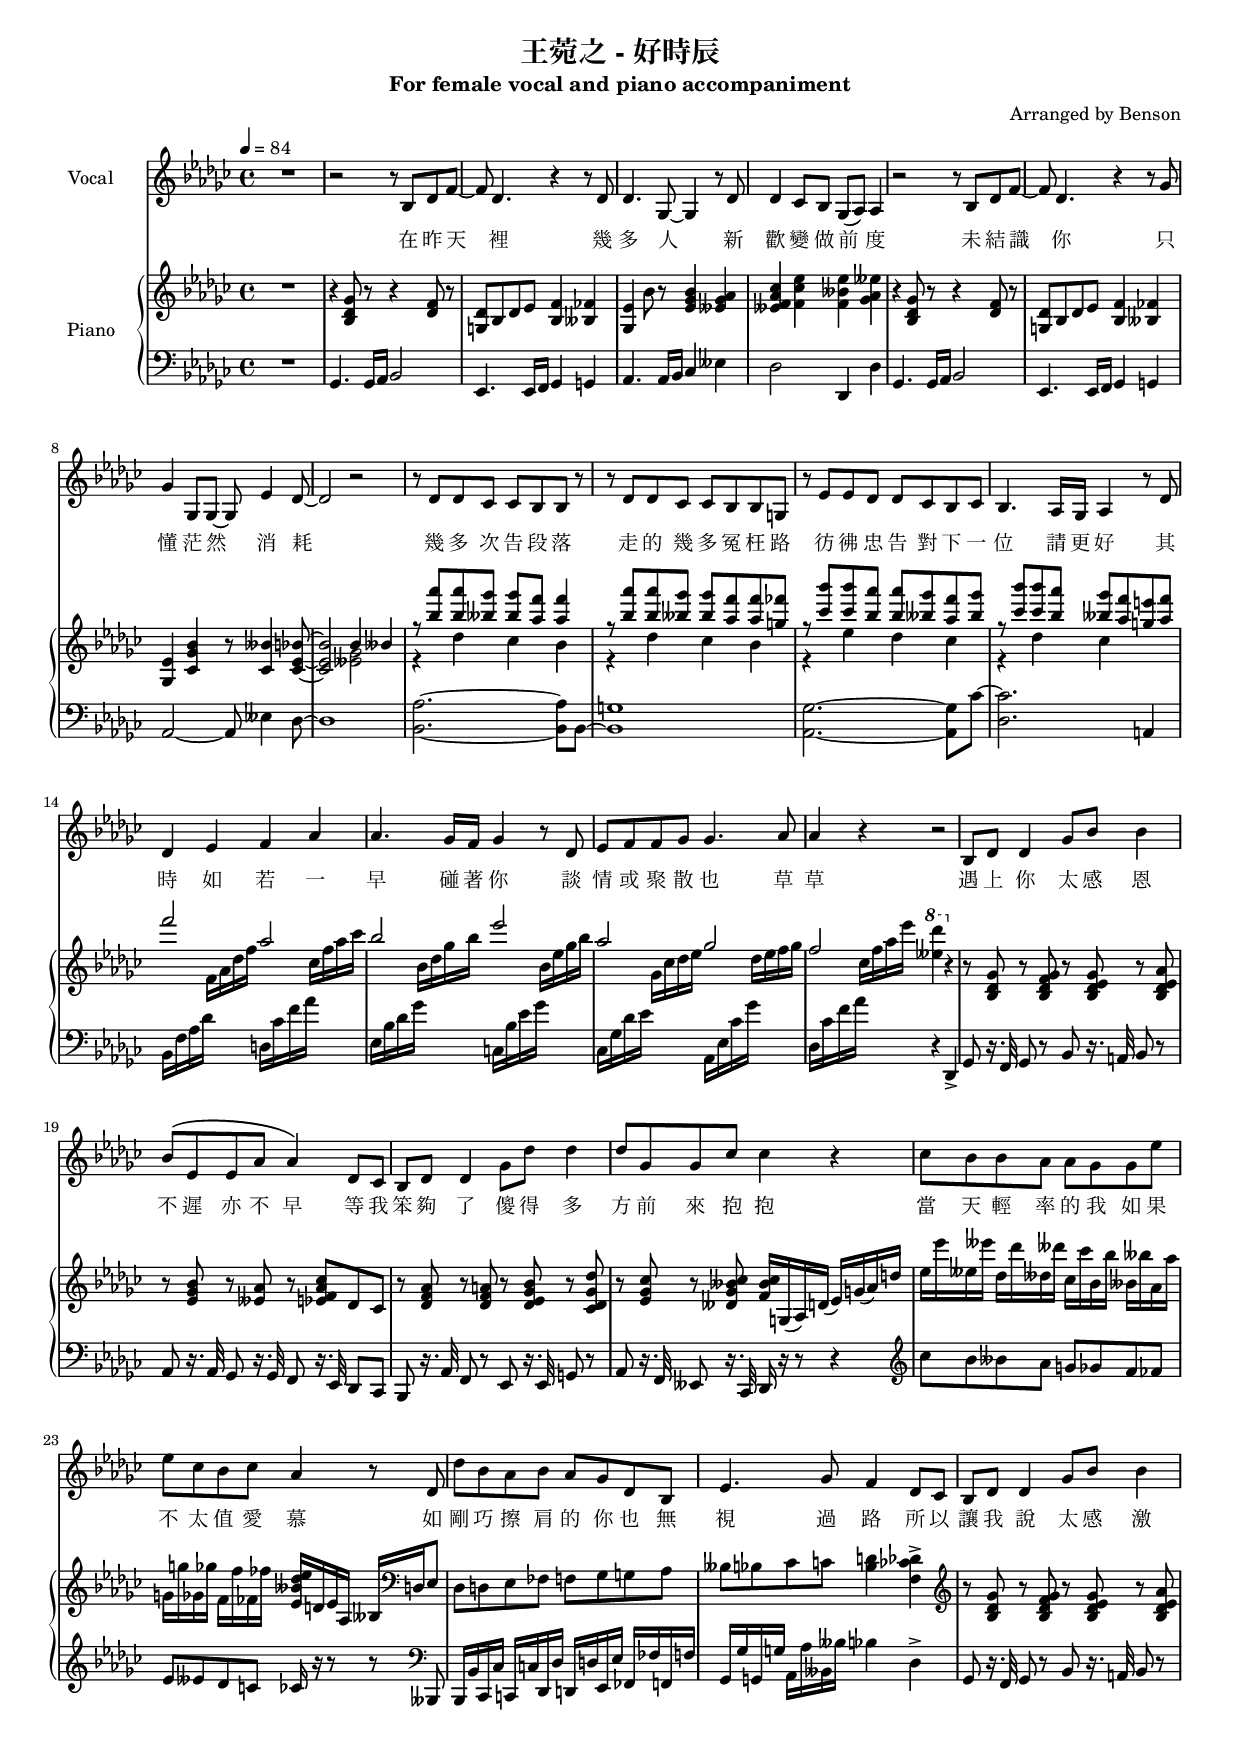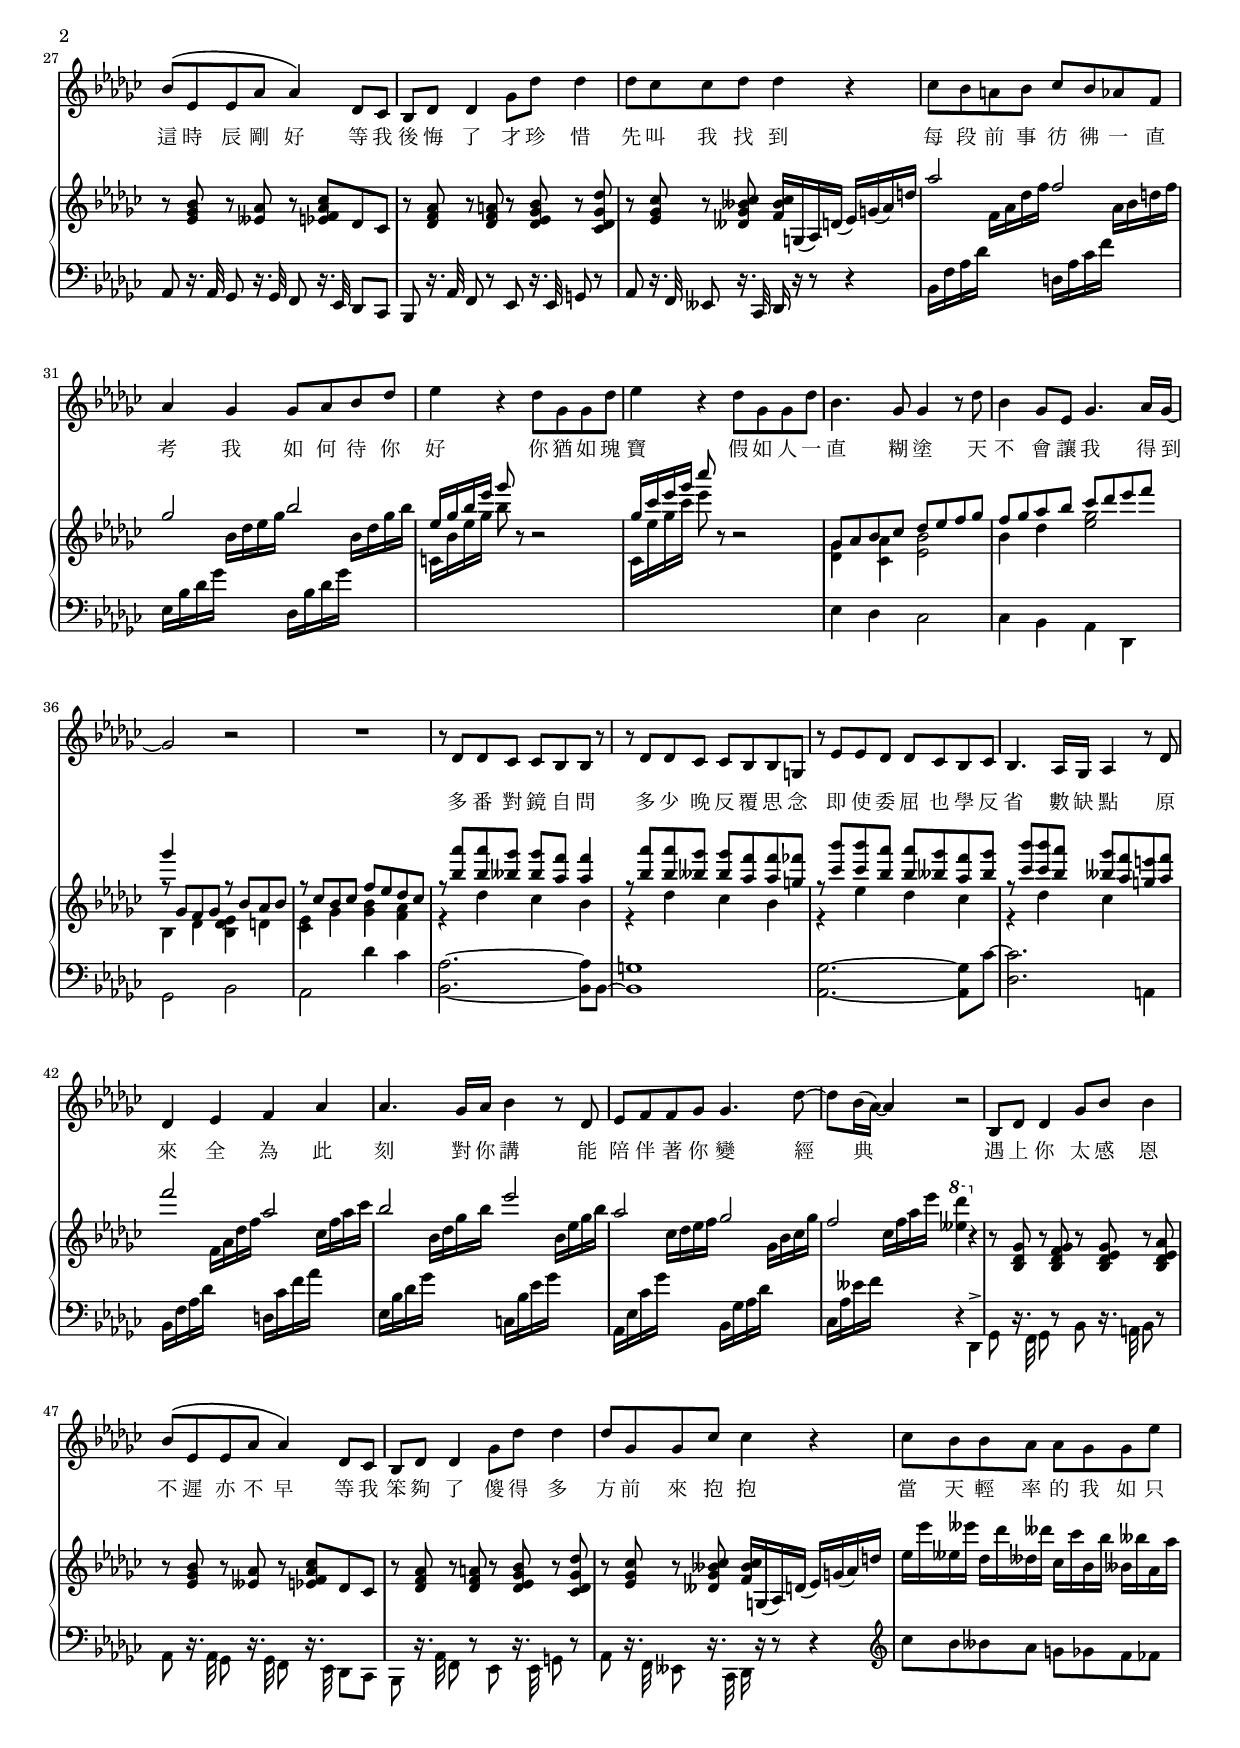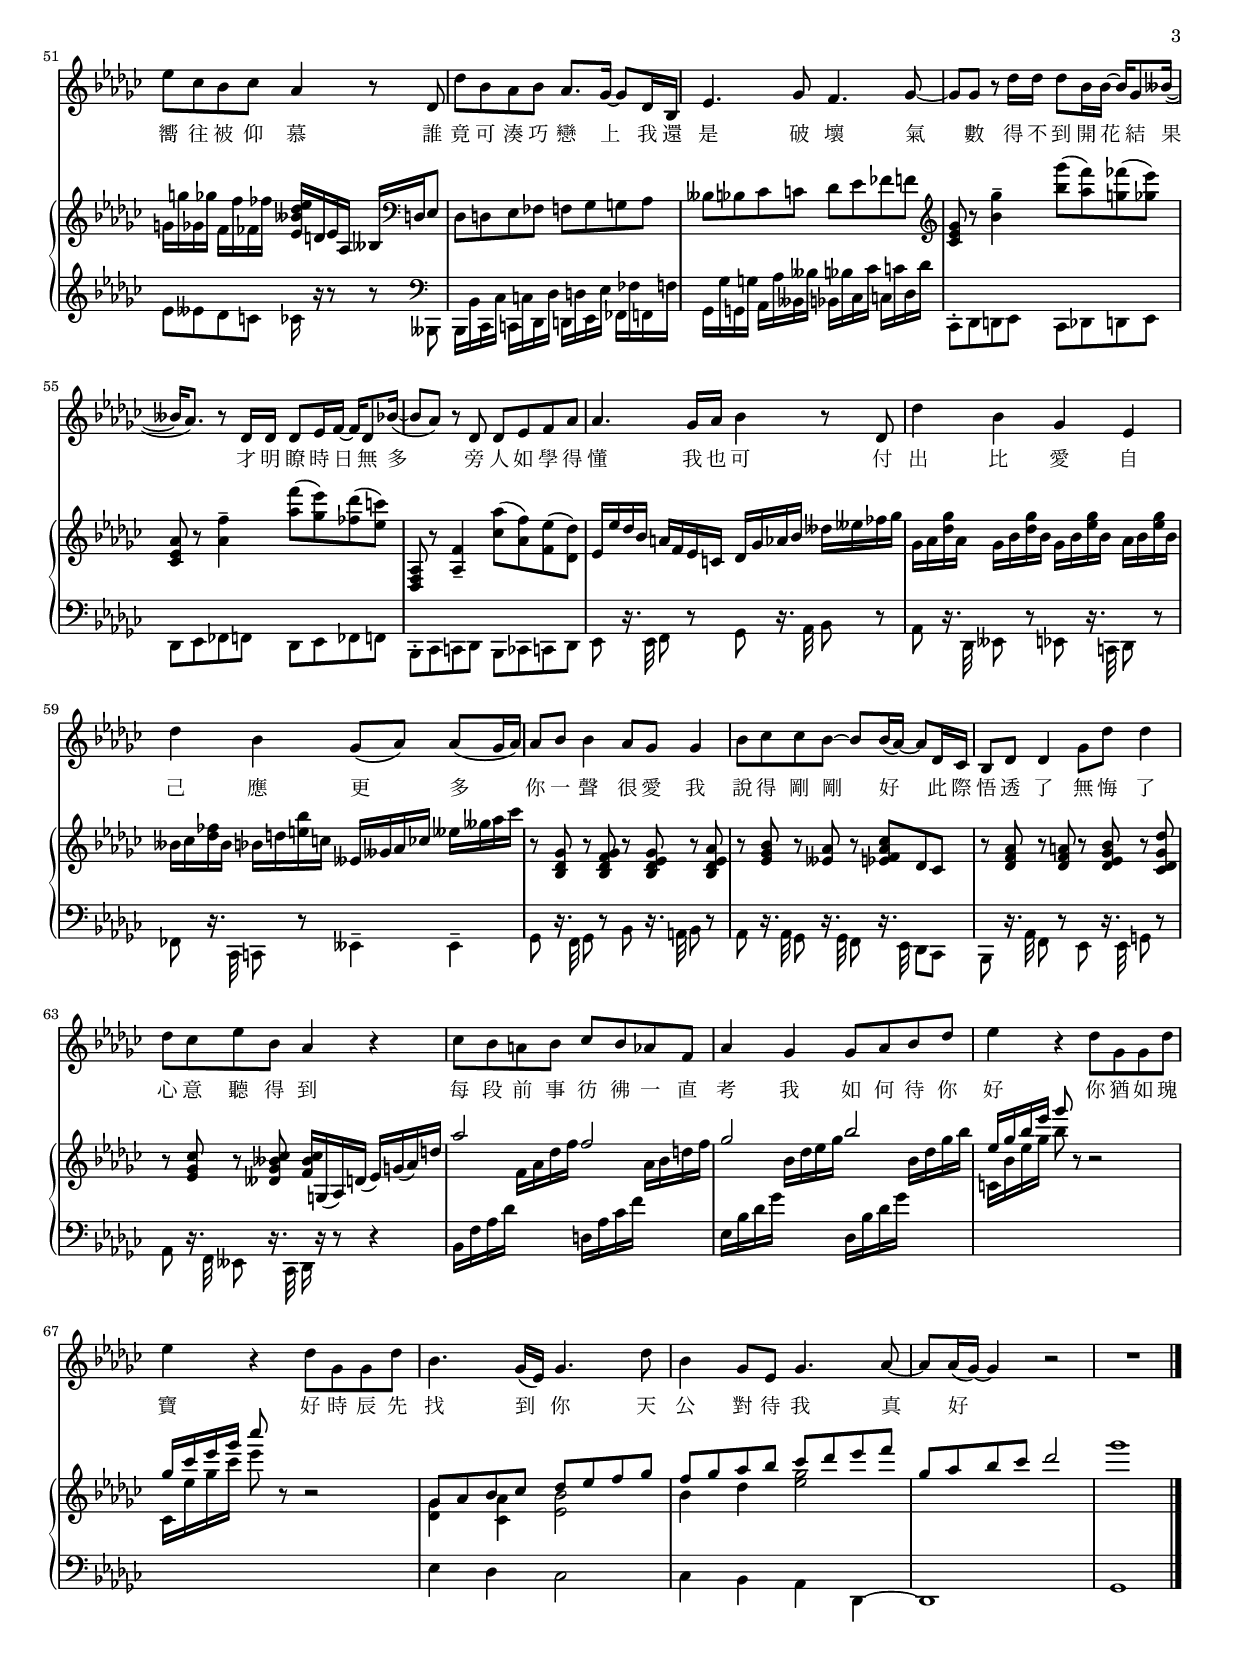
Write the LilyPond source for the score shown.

% ad lib
\version "2.18.2"
\include "articulate.ly"
#(set-global-staff-size 16)
% \tripletFeel 8 {

%%%%%%%%%%%%%%%%%%%%%%%%%%%%%%%%%%%%%%%%%%%%%%%%%%%%%%%%%%%%%%%%%%%%%%%%%%%%%%%%%%%%%%%%%%
%%  http://lsr.di.unimi.it/LSR/Item?id=445

%LSR by Jay Anderson.
%modyfied by Simon Albrecht on March 2014.
%=> http://lilypond.1069038.n5.nabble.com/LSR-445-error-td160662.html

#(define (octave-up m t)
 (let* ((octave (1- t))
      (new-note (ly:music-deep-copy m))
      (new-pitch (ly:make-pitch
        octave
        (ly:pitch-notename (ly:music-property m 'pitch))
        (ly:pitch-alteration (ly:music-property m 'pitch)))))
  (set! (ly:music-property new-note 'pitch) new-pitch)
  new-note))

#(define (octavize-chord elements t)
 (cond ((null? elements) elements)
     ((eq? (ly:music-property (car elements) 'name) 'NoteEvent)
       (cons (car elements)
             (cons (octave-up (car elements) t)
                   (octavize-chord (cdr elements) t))))
     (else (cons (car elements) (octavize-chord (cdr elements ) t)))))

#(define (octavize music t)
 (if (eq? (ly:music-property music 'name) 'EventChord)
       (ly:music-set-property! music 'elements (octavize-chord
(ly:music-property music 'elements) t)))
 music)

makeOctaves = #(define-music-function (parser location arg mus) (integer? ly:music?)
 (music-map (lambda (x) (octavize x arg)) (event-chord-wrap! mus)))
%%%%%%%%%%%%%%%%%%%%%%%%%%%%%%%%%%%%%%%%%%%%%%%%%%%%%%%%%%%%%%%%%%%%%%%%%%%%%%%%%%%%%%%%%%

cr = \change Staff = "right"
cl = \change Staff = "left"
rhMark = \markup { 
  \path #0.1 #'((moveto -1 0)(rlineto 0 -1.5)(rlineto 0.5 0))
}

\header {
  title = "王菀之 - 好時辰"
  subtitle = "For female vocal and piano accompaniment"
  arranger = "Arranged by Benson"
}

melody-intro = \relative c {
  R1
}

melody-verse-one = \relative c' {
  r2 r8 b d fis~ fis d4. r4 r8
  d d4. g,8~ g4 r8
  d'8 d4 c8 b g( a) a4
  r2 r8 b d fis~ fis d4. r4 r8
  g g4 g,8 g~ g e'4 d8~ d2 r2

  r8 d8 d c c b b r
  r8 d8 d c c b b gis
  r8 e' e d d c b c b4. a16 g a4 r8
  d8 d4 e fis a a4. g16 fis g4 r8
  d8 e fis fis g g4. a8 a4 r r2
}

melody-verse-two = \relative c' {
  r8 d8 d c c b b r
  r8 d8 d c c b b gis
  r8 e' e d d c b c b4. a16 g a4 r8
  d8 d4 e fis a a4. g16 a b4 r8
  d,8 e fis fis g g4. d'8~ d b16( a16~) a4 r2
}

melody-chorus-one = \relative c' {
  b8 d d4 g8 b b4
  b8\( e, e a a4\)
  d,8 c b d d4 g8 d' d4
  d8 g, g c c4 r
  c8 b b a a g g e' e c b c a4 r8
  d,8 d' b a b a g d b e4. g8 fis4

  d8 c b8 d d4 g8 b b4
  b8\( e, e a a4\)
  d,8 c b d d4 g8 d' d4
  d8 c c d d4 r
  c8 b ais b c b a fis
  a4 g g8 a b d e4 r4
  d8 g, g d' e4 r
  d8 g, g d' b4. g8 g4 r8
  d' b4 g8 e g4. a16 g~ g2 r2
}

melody-bridge-one = \relative c' {
}

melody-chorus-two = \relative c' {
  b8 d d4 g8 b b4
  b8\( e, e a a4\)
  d,8 c b d d4 g8 d' d4
  d8 g, g c c4 r
  c8 b b a a g g e' e c b c a4 r8
  d,8 d' b a b a8. g16~ g8 d16 b e4. g8 fis4. g8~
  g8 g r
}

melody-chorus-last = \relative c'' {
  a8 b b4 a8 g g4
  b8 c c b~ b b16( a)~ a8
  d,16 c b8 d d4 g8 d' d4
  d8 c e b a4 r
  c8 b ais b c b a fis a4 g g8 a b d e4 r
  d8 g, g d' e4 r
  d8 g, g d' b4. g16( e) g4.
  d'8 b4 g8 e g4. a8~ a8 a16( g)~ g4 r2
}

melody-episode = \relative c'' {
  d16 d d8 b16 b~ b g8 bes16~( bes a8.) r8
  d,16 d d8 e16 fis~ fis d8 b'16~( b8 a8) r8
  d,8 d e fis a a4. g16 a b4 r8
  d,8 d'4 b g e d' b g8( a) a8( g16 a)
}

melody-outro = \relative c {
  R1
}

melody = \relative c' {
  \phrasingSlurUp
	\key ges \major
	\time 4/4
  \tempo 4 = 84
  \transpose g ges {
    \melody-intro
    \melody-verse-one
    \melody-chorus-one
    R1
    \melody-verse-two
    \melody-chorus-two
    \melody-episode
    \melody-chorus-last
    \melody-outro
  }
  \bar "|."
}

upper-intro = \relative c''' {
  R1
}

lower-intro = \relative c' {
  R1
}

upper-verse-one = \relative c' {
  r4 <b d g>8 r r4 <d fis>8 r
  <gis, d'>8 b d e <fis b,>4 <f bes,>
  <e g,>4 b'8 r <e, g b>4 <ees g a>
  <ees fis a c>4 <fis c' e> <fis bes e> <g a ees'>
  r4 <b, d g>8 r r4 <d fis>8 r
  <gis, d'>8 b d e <fis b,>4 <f bes,>
  <e g,>4 <c g' b>4 r8 <c bes'>4 <c e b'>8~ q2 << { b'4 bes } \\ { <ees, g>2 } >>
}
lower-verse-one = \relative c {
  g4. g16 a b2
  e,4. e16 fis g4 gis
  a4. a16 b c4 ees
  d2 d,4 d'
  g,4. g16 a b2
  e,4. e16 fis g4 gis
  a2~ a8 ees'4 d8~ d1
}
upper-bridge-one = \relative c''' {
  << {
    r8 <b a'> q <bes g'> q <a fis'> q4
    r8 <b a'> q <bes g'> q <a fis'> q <gis f'>
    r8 <c b'> q <b a'> q <bes g'> <a fis'> <bes g'>
    r8 <c b'> q <b a'> <bes g'> <a fis'> <gis eis'> <a fis'>
  } \\ {
    r4 d, c b
    r4 d c b
    r4 e d c
    r4 d c
  } >>
  \stemUp fis'2 a, b e a, g fis2 \stemNeutral \ottava #1 <ees' d'>4 \ottava #0 r

}
lower-bridge-one = \relative c {
  <b a'>2.~ q8 b~
  <b gis'>1
  <a g'>2.~ q8 c'8~ <d, c'>2. ais4
  b16 fis' a d \cr fis a d fis \cl
  dis,,16 c' fis a \cr c fis a c \cl
  e,,,16 b' d g \cr b d g b \cl
  cis,,,16 b' e g \cr b e g b \cl
  c,,, g' d' e \cr g c d e \cl
  a,,, e' c' g' \cr d' e fis g \cl
  d,, c' fis a \cr c fis a e' \cl
  r4 d,,,,4->
}


upper-verse-two = \relative c''' {
  << {
    r8 <b a'> q <bes g'> q <a fis'> q4
    r8 <b a'> q <bes g'> q <a fis'> q <gis f'>
    r8 <c b'> q <b a'> q <bes g'> <a fis'> <bes g'>
    r8 <c b'> q <b a'> <bes g'> <a fis'> <gis eis'> <a fis'>
  } \\ {
    r4 d, c b
    r4 d c b
    r4 e d c
    r4 d c
  } >>
  \stemUp fis'2 a, b e a, g fis2 \stemNeutral \ottava #1 <ees' d'>4 \ottava #0 r
}

lower-verse-two = \relative c {
  <b a'>2.~ q8 b~
  <b gis'>1
  <a g'>2.~ q8 c'8~ <d, c'>2. ais4
  b16 fis' a d \cr fis a d fis \cl
  dis,,16 c' fis a \cr c fis a c \cl
  e,,,16 b' d g \cr b d g b \cl
  cis,,,16 b' e g \cr b e g b \cl
  a,,, e' c' g' \cr c d e fis \cl
  b,,, g' a d \cr g b c g' \cl
  c,,, a' ees' fis \cr c' fis a e' \cl
  r4 d,,,,4->
}

upper-chorus-one = \relative c' {
  r8 <b d g> r <b d fis g>
  r8 <b d e g> r <b d e a>
  r8 <e g b> r <ees a>
  r8 <e fis a c> d c
  r8 <d fis a> r <d fis ais>
  r8 <d e g b> r <c d g d'>
  r8 <e g c> r <des g bes c>
  <fis bes c>16 gis,( a) dis( e) gis( a) dis
  e16 e' ees, ees' d, d' des, des' c, c' b, b' bes, bes' a, a' gis, gis' g, g' fis, fis' f, f'
  <e, bes' d e> dis e a, bes \clef bass dis, e8
  d8 dis e f fis g gis a bes b c cis
  <b dis>4 <fis c' d>->

  \clef treble
  r8 <b d g> r <b d fis g>
  r8 <b d e g> r <b d e a>
  r8 <e g b> r <ees a>
  r8 <e fis a c> d c
  r8 <d fis a> r <d fis ais>
  r8 <d e g b> r <c d g d'>
  r8 <e g c> r <des g bes c>
  <fis bes c>16 gis,( a) dis( e) gis( a) dis

  \stemUp
  a'2 fis g b
  e,16 g b e g8 s s2
  g,16 c e g c8 s s2
  << {
    g,,8 a b c d e fis g
    fis g a b c d e fis
    g4
  } \\ {
    <d,, g>4 <c a'> <e b'>2
    b'4 d4 <e g>2

    b,4 d <b d e> dis
    <c e>4 g' <g b> <fis a>
  } \\ {
    s1 s1
    f'8\rest g, fis g r8 b a b
    r8 c b c fis e d c
  } >>
}

lower-chorus-one = \relative c {
  g8 r16. fis32 g8 r
  b8 r16. ais32 b8 r
  a8 r16. a32 g8 r16. g32
  fis8 r16. e32 d8 c
  b8 r16. a'32 fis8 r
  e8 r16. e32 gis8 r
  a8 r16. fis32 ees8 r16. c32
  d16 r16 r8 r4
  \clef treble
  c'''8 b bes a gis g fis f e ees d cis
  c16 r16 r8 r8
  \clef bass bes,,
  b16 b' c, c' cis, cis' d, d' dis, dis' e, e' f, f' fis, fis' g, g' gis, gis' a, a' bes, bes'
  b4 d,->

  g,8 r16. fis32 g8 r
  b8 r16. ais32 b8 r
  a8 r16. a32 g8 r16. g32
  fis8 r16. e32 d8 c
  b8 r16. a'32 fis8 r
  e8 r16. e32 gis8 r
  a8 r16. fis32 ees8 r16. c32
  d16 r16 r8 r4

  b'16 fis' a d \cr fis a d fis \cl
  dis,, a' c fis \cr a b dis fis \cl
  e,, b' d g \cr b d e g \cl
  d,, b' d g \cr b d g b
  \stemDown
  cis,,16 b' e g b8 r r2
  c,,16 e' g c e8 r r2
  \cl
  e,,,4 d c2
  c4 b a d,
  g2 b a d'4 c
}

upper-chorus-two = \relative c' {
  r8 <b d g> r <b d fis g>
  r8 <b d e g> r <b d e a>
  r8 <e g b> r <ees a>
  r8 <e fis a c> d c
  r8 <d fis a> r <d fis ais>
  r8 <d e g b> r <c d g d'>
  r8 <e g c> r <des g bes c>
  <fis bes c>16 gis,( a) dis( e) gis( a) dis
  e16 e' ees, ees' d, d' des, des' c, c' b, b' bes, bes' a, a' gis, gis' g, g' fis, fis' f, f'
  <e, bes' d e> dis e a, bes \clef bass dis, e8
  d8 dis e f fis g gis a bes b c cis d e f fis
}

lower-chorus-two = \relative c {
  g8 r16. fis32 g8 r
  b8 r16. ais32 b8 r
  a8 r16. a32 g8 r16. g32
  fis8 r16. e32 d8 c
  b8 r16. a'32 fis8 r
  e8 r16. e32 gis8 r
  a8 r16. fis32 ees8 r16. c32
  d16 r16 r8 r4
  \clef treble
  c'''8 b bes a gis g fis f e ees d cis
  c16 r16 r8 r8
  \clef bass bes,,
  b16 b' c, c' cis, cis' d, d' dis, dis' e, e' f, f' fis, fis' g, g' gis, gis' a, a' bes, bes'
  b, b' c, c' cis, cis' d, d'
}

upper-episode = \relative c' {
  \clef treble
  <c e g>8 r <b' g'>4-- <b' g'>8( <a fis'>) <gis f'>( <g e'>)
  <c,, e a>8 r <a' fis'>4-- <a' fis'>8( <g e'>) <f d'>( <e cis'>)
  <d,, fis a>8 r <a' fis'>4-- <c' a'>8( <a fis'>) <fis e'>( <d d'>)
  e16 e' d b ais fis e cis
  d g a b des ees f g
  g, a <d g> a g b <d g> b
  g b <e g> b a b <e g> b
  bes c <d f> bes b dis <eis b'> cis
  ees, ges a c ees ges a c
}

lower-episode = \relative c, {
  c8-. d dis e c d dis e
  d e f fis d e f fis
  b,8-. c cis d b c cis d
  e8 r16. e32 fis8 r
  g8 r16. a32 b8 r

  a8 r16. d,32 ees8 r
  e8 r16. cis32 d8 r
  f8 r16. c32 cis8 r
  ees4-- ees--
}

upper-chorus-last = \relative c' {
  r8 <b d g> r <b d fis g>
  r8 <b d e g> r <b d e a>
  r8 <e g b> r <ees a>
  r8 <e fis a c> d c
  r8 <d fis a> r <d fis ais>
  r8 <d e g b> r <c d g d'>
  r8 <e g c> r <des g bes c>
  <fis bes c>16 gis,( a) dis( e) gis( a) dis

  \stemUp
  a'2 fis g b
  e,16 g b e g8 s s2
  g,16 c e g c8 s s2
  << {
    g,,8 a b c d e fis g
    fis g a b c d e fis
  } \\ {
    <d,, g>4 <c a'> <e b'>2
    b'4 d4 <e g>2
  } >>
  g8 a b c d2 g1
}

lower-chorus-last = \relative c {
  g8 r16. fis32 g8 r
  b8 r16. ais32 b8 r
  a8 r16. a32 g8 r16. g32
  fis8 r16. e32 d8 c
  b8 r16. a'32 fis8 r
  e8 r16. e32 gis8 r
  a8 r16. fis32 ees8 r16. c32
  d16 r16 r8 r4

  b'16 fis' a d \cr fis a d fis \cl
  dis,, a' c fis \cr a b dis fis \cl
  e,, b' d g \cr b d e g \cl
  d,, b' d g \cr b d g b
  \stemDown
  cis,,16 b' e g b8 r r2
  c,,16 e' g c e8 r r2
  \cl
  e,,,4 d c2
  c4 b a d,~ d1
  g1
}

upper-outro = \relative c''' {
}

lower-outro = \relative c {
}

upper = \relative c' {
  \clef treble
  \tempo 4 = 84
  \time 4/4
  \key ges \major
  \transpose g ges {
    \upper-intro
    \upper-verse-one
    \upper-bridge-one
    \upper-chorus-one
    \upper-verse-two
    \upper-chorus-two
    \upper-episode
    \upper-chorus-last
    \upper-outro
  }
  \bar "|."
}

lower = \relative c {
  \clef bass
  \time 4/4
  \key ges \major
  \transpose g ges {
    \lower-intro
    \lower-verse-one
    \lower-bridge-one
    \lower-chorus-one
    \lower-verse-two
    \lower-chorus-two
    \lower-episode
    \lower-chorus-last
    \lower-outro
  }
  \bar "|."
}

pedals = {
  % verse one
  s2..
}

dynamics = {
}

lyricsmain = \lyricmode {
  在 昨 天 裡 幾 多 人 新 歡 變 做 前 度
  未 結 識 你 只 懂 茫 然 消 耗

  幾 多 次 告 段 落 走 的 幾 多 冤 枉 路
  彷 彿 忠 告 對 下 一 位 請 更 好
  其 時 如 若 一 早 碰 著 你
  談 情 或 聚 散 也 草 草

  遇 上 你 太 感 恩 不 遲 亦 不 早
  等 我 笨 夠 了 傻 得 多 方 前 來 抱 抱
  當 天 輕 率 的 我 如 果 不 太 值 愛 慕
  如 剛 巧 擦 肩 的 你 也 無 視 過 路

  所 以 讓 我 說 太 感 激 這 時 辰 剛 好
  等 我 後 悔 了 才 珍 惜 先 叫 我 找 到
  每 段 前 事 彷 彿 一 直 考 我
  如 何 待 你 好 你 猶 如 瑰 寶
  假 如 人 一 直 糊 塗
  天 不 會 讓 我 得 到

  多 番 對 鏡 自 問 多 少 晚 反 覆 思 念
  即 使 委 屈 也 學 反 省 數 缺 點
  原 來 全 為 此 刻 對 你 講
  能 陪 伴 著 你 變 經 典

  遇 上 你 太 感 恩 不 遲 亦 不 早
  等 我 笨 夠 了 傻 得 多 方 前 來 抱 抱
  當 天 輕 率 的 我 如 只 嚮 往 被 仰 慕
  誰 竟 可 湊 巧 戀 上 我 還 是 破 壞 氣 數

  得 不 到 開 花 結 果 才 明 瞭 時 日 無 多
  旁 人 如 學 得 懂 我 也 可
  付 出 比 愛 自 己 應 更 多

  你 一 聲 很 愛 我 說 得 剛 剛 好
  此 際 悟 透 了 無 悔 了 心 意 聽 得 到

  每 段 前 事 彷 彿 一 直 考 我
  如 何 待 你 好 你 猶 如 瑰 寶
  好 時 辰 先 找 到 你
  天 公 對 待 我 真 好
}

\paper {
  page-breaking = #ly:page-turn-breaking
}
\score {
  <<
    \new Staff = "melodystaff" <<
      \set Staff.instrumentName = #"Vocal"
      \new Voice = "melody" {
        \melody
      }
      \context Lyrics = "lyrics" { \lyricsto "melody" { \lyricsmain } }
    >>
    \new PianoStaff <<
      \set PianoStaff.instrumentName = #"Piano"
      \new Staff = "right" {
        \upper
        % \articulate << \upper \pedals >>
      }
      \new Dynamics = "Dynamics_pf" \dynamics
      \new Staff = "left" {
        \lower
        % \articulate << \lower \pedals >>
      }
    >>
  >>
  \layout {
    \context {
      % add the RemoveEmptyStaffContext that erases rest-only staves
      \Staff \RemoveEmptyStaves
    }
    \context {
      % add the RemoveEmptyStaffContext that erases rest-only staves
      % \Dynamics \RemoveEmptyStaves
    }
    \context {
      \Score
      % Remove all-rest staves also in the first system
      \override VerticalAxisGroup.remove-first = ##t
      % If only one non-empty staff in a system exists, still print the starting bar
      \override SystemStartBar.collapse-height = #1
    }
    \context {
      \ChordNames
      \override ChordName #'font-size = #-3
    }
  }
}

\score {
  <<
    \new Staff = "melodystaff" <<
      \set Staff.midiInstrument = #"electric guitar (clean)"
      \set Staff.instrumentName = #"Vocal"
      \set Staff.midiMinimumVolume = #0.6
      \set Staff.midiMaximumVolume = #0.7
      \new Voice = "melody" {
        \melody
      }
      \context Lyrics = "lyrics" { \lyricsto "melody" { \lyricsmain } }
    >>
    \new PianoStaff <<
      \set PianoStaff.instrumentName = #"Piano"
      \new Staff = "right" {
        \set Staff.midiInstrument = #"acoustic grand"
        \set Staff.midiMinimumVolume = #0.6
        \set Staff.midiMaximumVolume = #0.7
        % \upper
        \articulate << \upper \pedals >>
      }
      \new Dynamics = "Dynamics_pf" \dynamics
      \new Staff = "left" {
        \set Staff.midiInstrument = #"acoustic grand"
        \set Staff.midiMinimumVolume = #0.6
        \set Staff.midiMaximumVolume = #0.7
        % \lower
        \articulate << \lower \pedals >>
      }
    >>
  >>
  \midi {
    \context {
      \ChordNameVoice \remove Note_performer
    }
  }
}

\book {
\bookOutputSuffix "no-vocal"
\score {
  <<
    \new PianoStaff <<
      \set PianoStaff.instrumentName = #"Piano"
      \new Staff = "right" {
        \set Staff.midiInstrument = #"acoustic grand"
        \set Staff.midiMinimumVolume = #0.3
        \set Staff.midiMaximumVolume = #0.7
        \articulate << \upper \pedals >>
      }
      \new Dynamics = "Dynamics_pf" \dynamics
      \new Staff = "left" {
        \set Staff.midiInstrument = #"acoustic grand"
        \set Staff.midiMinimumVolume = #0.3
        \set Staff.midiMaximumVolume = #0.7
        \articulate << \lower \pedals >>
      }
    >>
  >>
  \midi {
    \context {
      \ChordNameVoice \remove Note_performer
    }
  }
}
}
